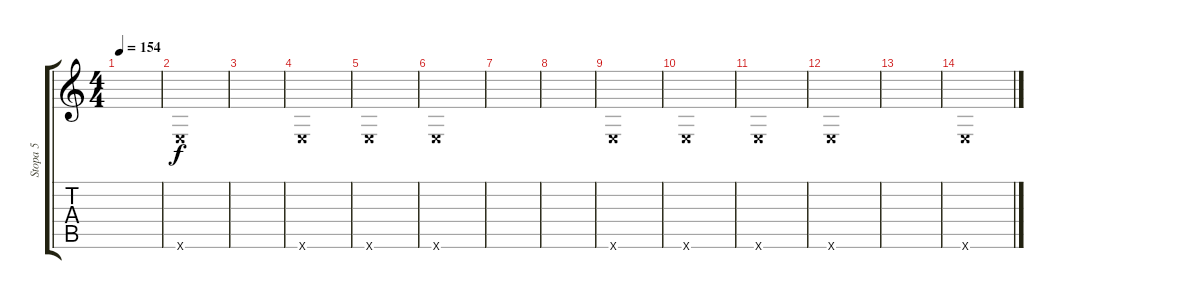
\track ("Stopa 5" "Stopa 5") {instrument distortionguitar}
\staff {score tabs}
\tuning (E4 B3 G3 D3 A2 E2) {hide}
\ts (4 4)
\tempo 154
\clef g2
\ks c
|
0.6{x}.1 |
|
0.6{x}.1 |
0.6{x}.1 |
0.6{x}.1 |
|
|
0.6{x}.1 |
0.6{x}.1 |
0.6{x}.1 |
0.6{x}.1 |
|
0.6{x}.1
